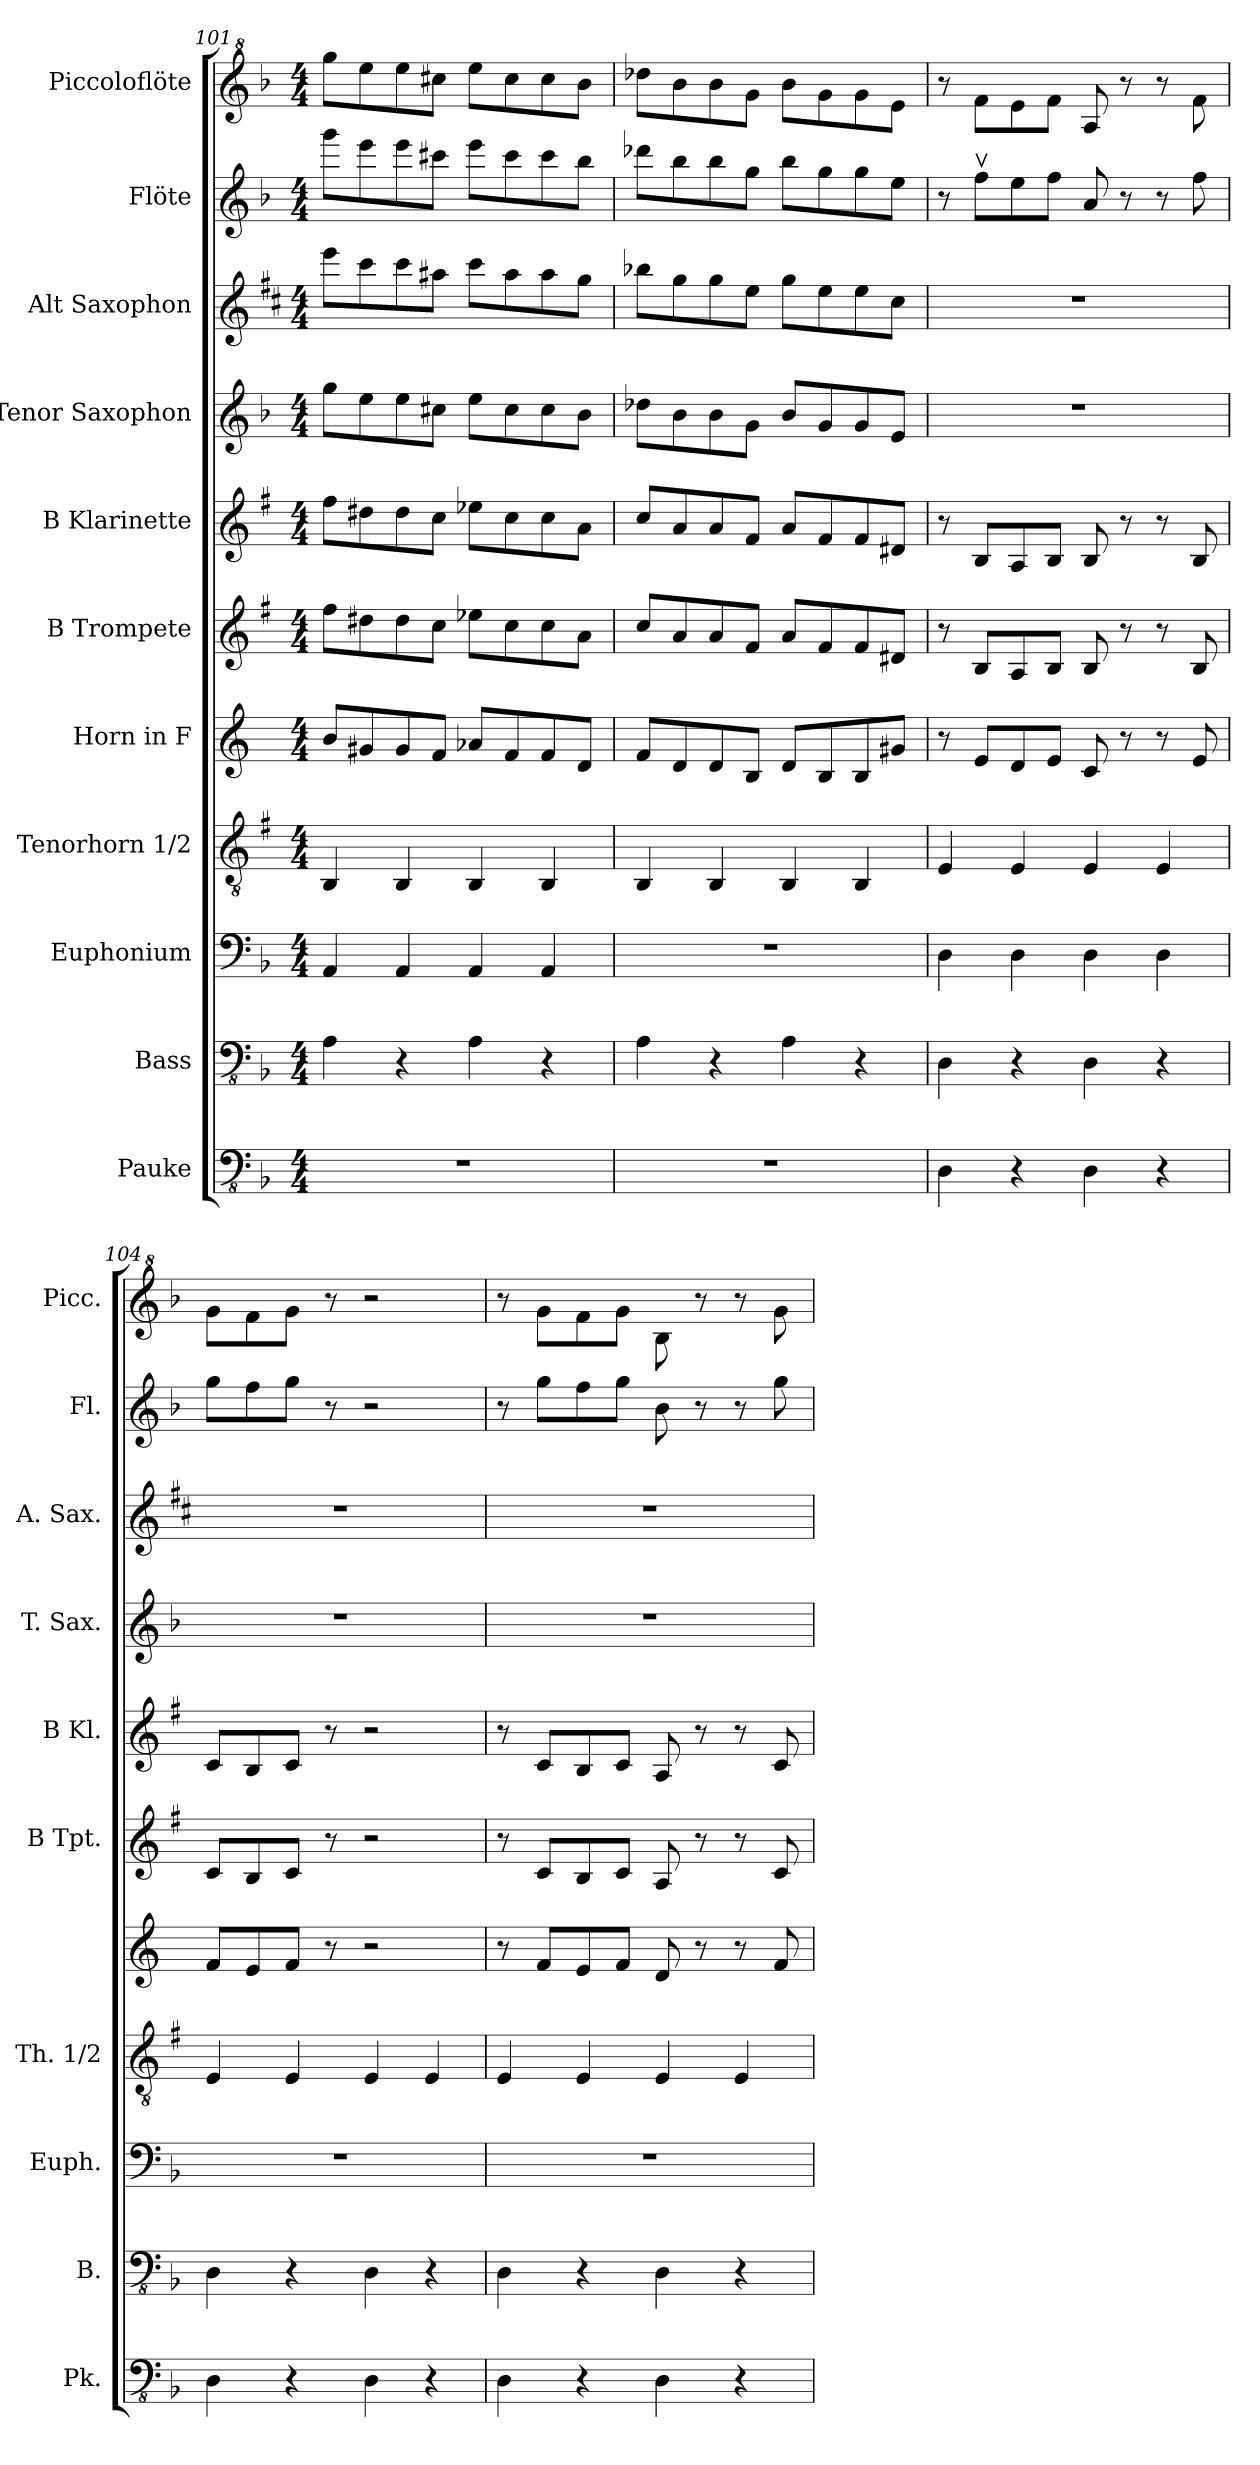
**kern	**kern	**kern	**kern	**kern	**kern	**kern	**kern	**kern	**kern	**kern
*part11	*part10	*part9	*part8	*part7	*part6	*part5	*part4	*part3	*part2	*part1
*staff11	*staff10	*staff9	*staff8	*staff7	*staff6	*staff5	*staff4	*staff3	*staff2	*staff1
*I"Pauke	*I"Bass	*I"Euphonium	*I"Tenorhorn 1/2	*I"Horn in F	*I"B Trompete	*I"B Klarinette	*I"Tenor Saxophon	*I"Alt Saxophon	*I"Flöte	*I"Piccoloflöte
*I'Pk.	*I'B.	*I'Euph.	*I'Th. 1/2	*	*I'B Tpt.	*I'B Kl.	*I'T. Sax.	*I'A. Sax.	*I'Fl.	*I'Picc.
*clefFv4	*clefFv4	*clefF4	*clefGv2	*clefG2	*clefG2	*clefG2	*clefG2	*clefG2	*clefG2	*clefG^2
*	*	*	*ITrd1c2	*ITrd4c7	*ITrd1c2	*ITrd1c2	*ITrd8c14	*ITrd5c9	*	*ITrd-7c-12
*k[b-]	*k[b-]	*k[b-]	*k[b-]	*k[b-]	*k[b-]	*k[b-]	*k[b-]	*k[b-]	*k[b-]	*k[b-]
*M4/4	*M4/4	*M4/4	*M4/4	*M4/4	*M4/4	*M4/4	*M4/4	*M4/4	*M4/4	*M4/4
=101	=101	=101	=101	=101	=101	=101	=101	=101	=101	=101
1r	4AA\	4AA/	4AA/	8e/L	8ee\L	8ee\L	8g\L	8gg\L	8ggg\L	8gggg\L
.	.	.	.	8c#X/	8cc#X\	8cc#X\	8e\	8ee\	8eee\	8eeee\
.	4r	4AA/	4AA/	8c#/	8cc#\	8cc#\	8e\	8ee\	8eee\	8eeee\
.	.	.	.	8B-/J	8b-\J	8b-\J	8c#X\J	8cc#X\J	8ccc#X\J	8cccc#X\J
.	4AA\	4AA/	4AA/	8d-X/L	8dd-X\L	8dd-X\L	8e\L	8ee\L	8eee\L	8eeee\L
.	.	.	.	8B-/	8b-\	8b-\	8c#\	8cc#\	8ccc#\	8cccc#\
.	4r	4AA/	4AA/	8B-/	8b-\	8b-\	8c#\	8cc#\	8ccc#\	8cccc#\
.	.	.	.	8G/J	8g\J	8g\J	8B-\J	8b-\J	8bb-\J	8bbb-\J
=102	=102	=102	=102	=102	=102	=102	=102	=102	=102	=102
1r	4AA\	1r	4AA/	8B-/L	8b-/L	8b-/L	8d-X\L	8dd-X\L	8ddd-X\L	8dddd-X\L
.	.	.	.	8G/	8g/	8g/	8B-\	8b-\	8bb-\	8bbb-\
.	4r	.	4AA/	8G/	8g/	8g/	8B-\	8b-\	8bb-\	8bbb-\
.	.	.	.	8E/J	8e/J	8e/J	8G\J	8g\J	8gg\J	8ggg\J
.	4AA\	.	4AA/	8G/L	8g/L	8g/L	8B-/L	8b-\L	8bb-\L	8bbb-\L
.	.	.	.	8E/	8e/	8e/	8G/	8g\	8gg\	8ggg\
.	4r	.	4AA/	8E/	8e/	8e/	8G/	8g\	8gg\	8ggg\
.	.	.	.	8c#X/J	8c#X/J	8c#X/J	8E/J	8e\J	8ee\J	8eee\J
=103	=103	=103	=103	=103	=103	=103	=103	=103	=103	=103
4DD\	4DD\	4D\	4D/	8r	8r	8r	1r	1r	8r	8r
.	.	.	.	8A/L	8A/L	8A/L	.	.	8ffv\L	8fff\L
4r	4r	4D\	4D/	8G/	8G/	8G/	.	.	8ee\	8eee\
.	.	.	.	8A/J	8A/J	8A/J	.	.	8ff\J	8fff\J
4DD\	4DD\	4D\	4D/	8F/	8A/	8A/	.	.	8a/	8aa/
.	.	.	.	8r	8r	8r	.	.	8r	8r
4r	4r	4D\	4D/	8r	8r	8r	.	.	8r	8r
.	.	.	.	8A/	8A/	8A/	.	.	8ff\	8fff\
=104	=104	=104	=104	=104	=104	=104	=104	=104	=104	=104
4DD\	4DD\	1r	4D/	8B-/L	8B-/L	8B-/L	1r	1r	8gg\L	8ggg\L
.	.	.	.	8A/	8A/	8A/	.	.	8ff\	8fff\
4r	4r	.	4D/	8B-/J	8B-/J	8B-/J	.	.	8gg\J	8ggg\J
.	.	.	.	8r	8r	8r	.	.	8r	8r
4DD\	4DD\	.	4D/	2r	2r	2r	.	.	2r	2r
4r	4r	.	4D/	.	.	.	.	.	.	.
!!LO:PB:g=z
=105	=105	=105	=105	=105	=105	=105	=105	=105	=105	=105
4DD\	4DD\	1r	4D/	8r	8r	8r	1r	1r	8r	8r
.	.	.	.	8B-/L	8B-/L	8B-/L	.	.	8gg\L	8ggg\L
4r	4r	.	4D/	8A/	8A/	8A/	.	.	8ff\	8fff\
.	.	.	.	8B-/J	8B-/J	8B-/J	.	.	8gg\J	8ggg\J
4DD\	4DD\	.	4D/	8G/	8G/	8G/	.	.	8b-\	8bb-\
.	.	.	.	8r	8r	8r	.	.	8r	8r
4r	4r	.	4D/	8r	8r	8r	.	.	8r	8r
.	.	.	.	8B-/	8B-/	8B-/	.	.	8gg\	8ggg\
=	=	=	=	=	=	=	=	=	=	=
*-	*-	*-	*-	*-	*-	*-	*-	*-	*-	*-
